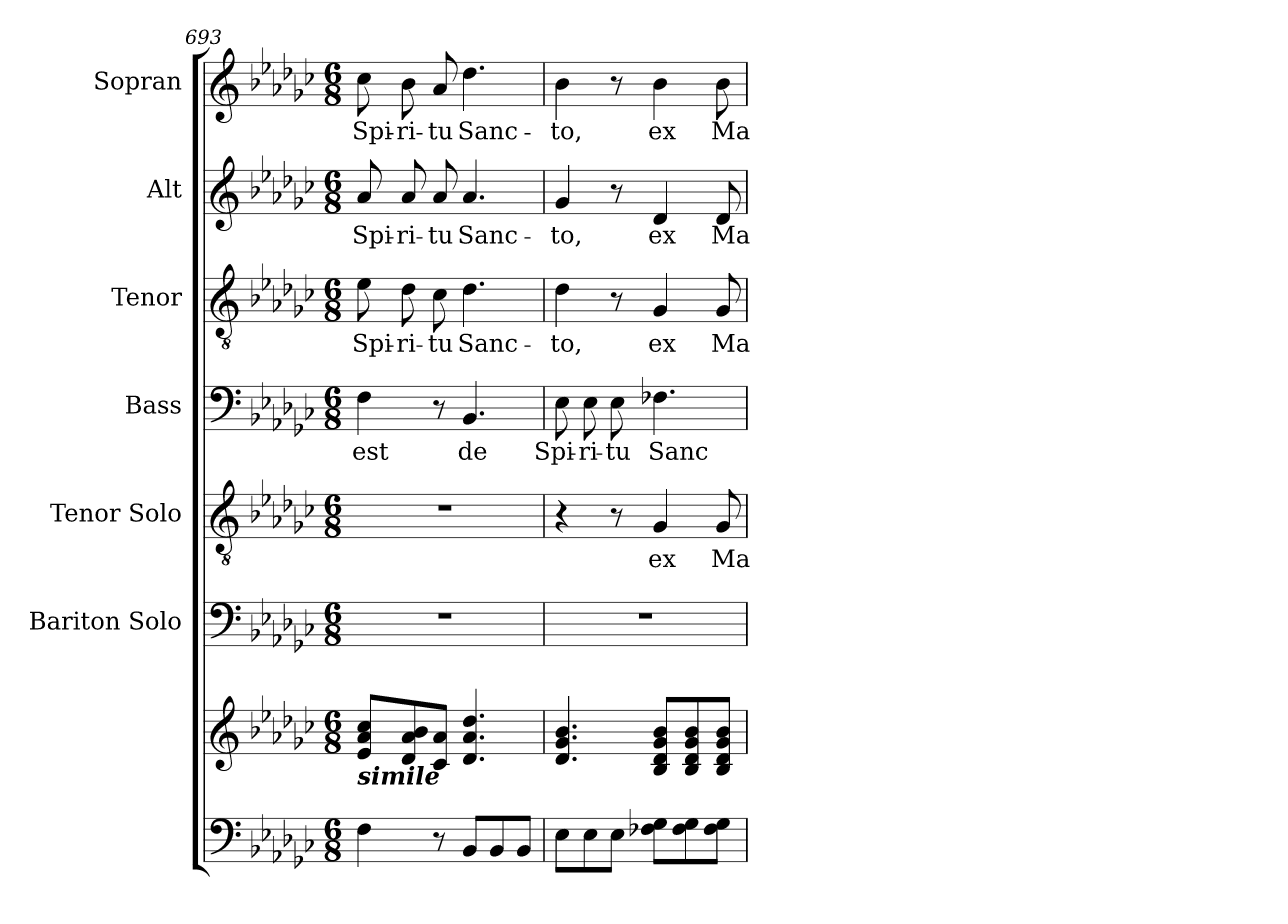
**kern	**kern	**kern	**kern	**text	**kern	**text	**kern	**text	**kern	**text	**kern	**text
*part7	*part7	*part6	*part5	*part5	*part4	*part4	*part3	*part3	*part2	*part2	*part1	*part1
*staff8	*staff7	*staff6	*staff5	*staff5	*staff4	*staff4	*staff3	*staff3	*staff2	*staff2	*staff1	*staff1
*	*	*I"Bariton Solo	*I"Tenor Solo	*	*I"Bass	*	*I"Tenor	*	*I"Alt	*	*I"Sopran	*
*	*	*	*	*	*I'B.	*	*I'T.	*	*I'A.	*	*I'S.	*
*clefF4	*clefG2	*clefF4	*clefGv2	*	*clefF4	*	*clefGv2	*	*clefG2	*	*clefG2	*
*k[b-e-a-d-g-c-]	*k[b-e-a-d-g-c-]	*k[b-e-a-d-g-c-]	*k[b-e-a-d-g-c-]	*	*k[b-e-a-d-g-c-]	*	*k[b-e-a-d-g-c-]	*	*k[b-e-a-d-g-c-]	*	*k[b-e-a-d-g-c-]	*
*G-:	*G-:	*G-:	*G-:	*	*G-:	*	*G-:	*	*G-:	*	*G-:	*
*M6/8	*M6/8	*M6/8	*M6/8	*	*M6/8	*	*M6/8	*	*M6/8	*	*M6/8	*
=693	=693	=693	=693	=693	=693	=693	=693	=693	=693	=693	=693	=693
!	!LO:TX:b:Bi:t=simile	!	!	!	!	!	!	!	!	!	!	!
!	!	!	!	!	!	!LO:LY:b	!	!LO:LY:b	!	!LO:LY:b	!	!LO:LY:b
4F\	8e-/ 8a-/ 8cc-/L	2.r	2.r	.	4F\	est	8e-\	Spi-	8a-/	Spi-	8cc-\	Spi-
!	!	!	!	!	!	!	!	!LO:LY:b	!	!LO:LY:b	!	!LO:LY:b
.	8d-/ 8a-/ 8b-/	.	.	.	.	.	8d-\	-ri-	8a-/	-ri-	8b-\	-ri-
!	!	!	!	!	!	!	!	!LO:LY:b	!	!LO:LY:b	!	!LO:LY:b
8r	8c-/ 8a-/J	.	.	.	8r	.	8c-\	-tu	8a-/	-tu	8a-/	-tu
!	!	!	!	!	!	!LO:LY:b	!	!LO:LY:b	!	!LO:LY:b	!	!LO:LY:b
8BB-/L	4.d-/ 4.a-/ 4.dd-/	.	.	.	4.BB-/	de	4.d-\	Sanc-	4.a-/	Sanc-	4.dd-\	Sanc-
8BB-/	.	.	.	.	.	.	.	.	.	.	.	.
8BB-/J	.	.	.	.	.	.	.	.	.	.	.	.
=694	=694	=694	=694	=694	=694	=694	=694	=694	=694	=694	=694	=694
!	!	!	!	!	!	!LO:LY:b	!	!LO:LY:b	!	!LO:LY:b	!	!LO:LY:b
8E-\L	4.d-/ 4.g-/ 4.b-/	2.r	4r	.	8E-\	Spi-	4d-\	-to,	4g-/	-to,	4b-\	-to,
!	!	!	!	!	!	!LO:LY:b	!	!	!	!	!	!
8E-\	.	.	.	.	8E-\	-ri-	.	.	.	.	.	.
!	!	!	!	!	!	!LO:LY:b	!	!	!	!	!	!
8E-\J	.	.	8r	.	8E-\	-tu	8r	.	8r	.	8r	.
!	!	!	!	!LO:LY:b	!	!LO:LY:b	!	!LO:LY:b	!	!LO:LY:b	!	!LO:LY:b
8F-X\ 8G-\L	8B-/ 8d-/ 8g-/ 8b-/L	.	4G-/	ex	4.F-X\	Sanc-	4G-/	ex	4d-/	ex	4b-\	ex
8F-\ 8G-\	8B-/ 8d-/ 8g-/ 8b-/	.	.	.	.	.	.	.	.	.	.	.
!	!	!	!	!LO:LY:b	!	!	!	!LO:LY:b	!	!LO:LY:b	!	!LO:LY:b
8F-\ 8G-\J	8B-/ 8d-/ 8g-/ 8b-/J	.	8G-/	Ma-	.	.	8G-/	Ma-	8d-/	Ma-	8b-\	Ma-
=	=	=	=	=	=	=	=	=	=	=	=	=
*-	*-	*-	*-	*-	*-	*-	*-	*-	*-	*-	*-	*-
